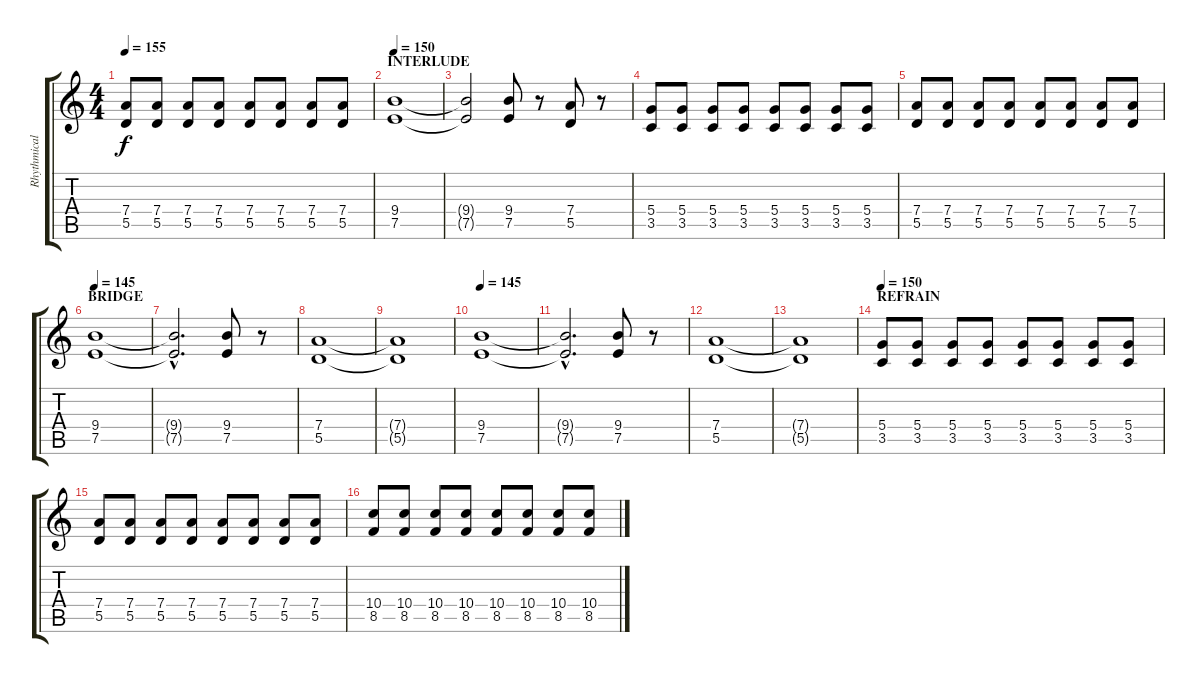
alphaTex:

\track ("Rhythmical Guitar" "Rhythmical") {instrument distortionguitar}
\staff {score tabs}
\tuning (E4 B3 G3 D3 A2 E2) {hide}
\ts (4 4)
\tempo 155
\clef g2
\ks c
(7.4 5.5).8{dy f} (7.4 5.5).8 (7.4 5.5).8 (7.4 5.5).8 (7.4 5.5).8 (7.4 5.5).8 (7.4 5.5).8 (7.4 5.5).8 |
\section ("" "INTERLUDE")
\tempo 150
(9.4 7.5).1 |
(9.4{t} 7.5{t}).2 (9.4 7.5).8 r.8 (7.4 5.5).8 r.8 |
(5.4 3.5).8 (5.4 3.5).8 (5.4 3.5).8 (5.4 3.5).8 (5.4 3.5).8 (5.4 3.5).8 (5.4 3.5).8 (5.4 3.5).8 |
(7.4 5.5).8 (7.4 5.5).8 (7.4 5.5).8 (7.4 5.5).8 (7.4 5.5).8 (7.4 5.5).8 (7.4 5.5).8 (7.4 5.5).8 |
\section ("" "BRIDGE")
\tempo 150
\tempo 145
(9.4 7.5).1 |
(9.4{hac t} 7.5{hac t}).2{d} (9.4 7.5).8 r.8 |
(7.4 5.5).1 |
(7.4{t} 5.5{t}).1 |
\tempo 145
(9.4 7.5).1 |
(9.4{hac t} 7.5{hac t}).2{d} (9.4 7.5).8 r.8 |
(7.4 5.5).1 |
(7.4{t} 5.5{t}).1 |
\section ("" "REFRAIN")
\tempo 150
(5.4 3.5).8 (5.4 3.5).8 (5.4 3.5).8 (5.4 3.5).8 (5.4 3.5).8 (5.4 3.5).8 (5.4 3.5).8 (5.4 3.5).8 |
(7.4 5.5).8 (7.4 5.5).8 (7.4 5.5).8 (7.4 5.5).8 (7.4 5.5).8 (7.4 5.5).8 (7.4 5.5).8 (7.4 5.5).8 |
(10.4 8.5).8 (10.4 8.5).8 (10.4 8.5).8 (10.4 8.5).8 (10.4 8.5).8 (10.4 8.5).8 (10.4 8.5).8 (10.4 8.5).8
